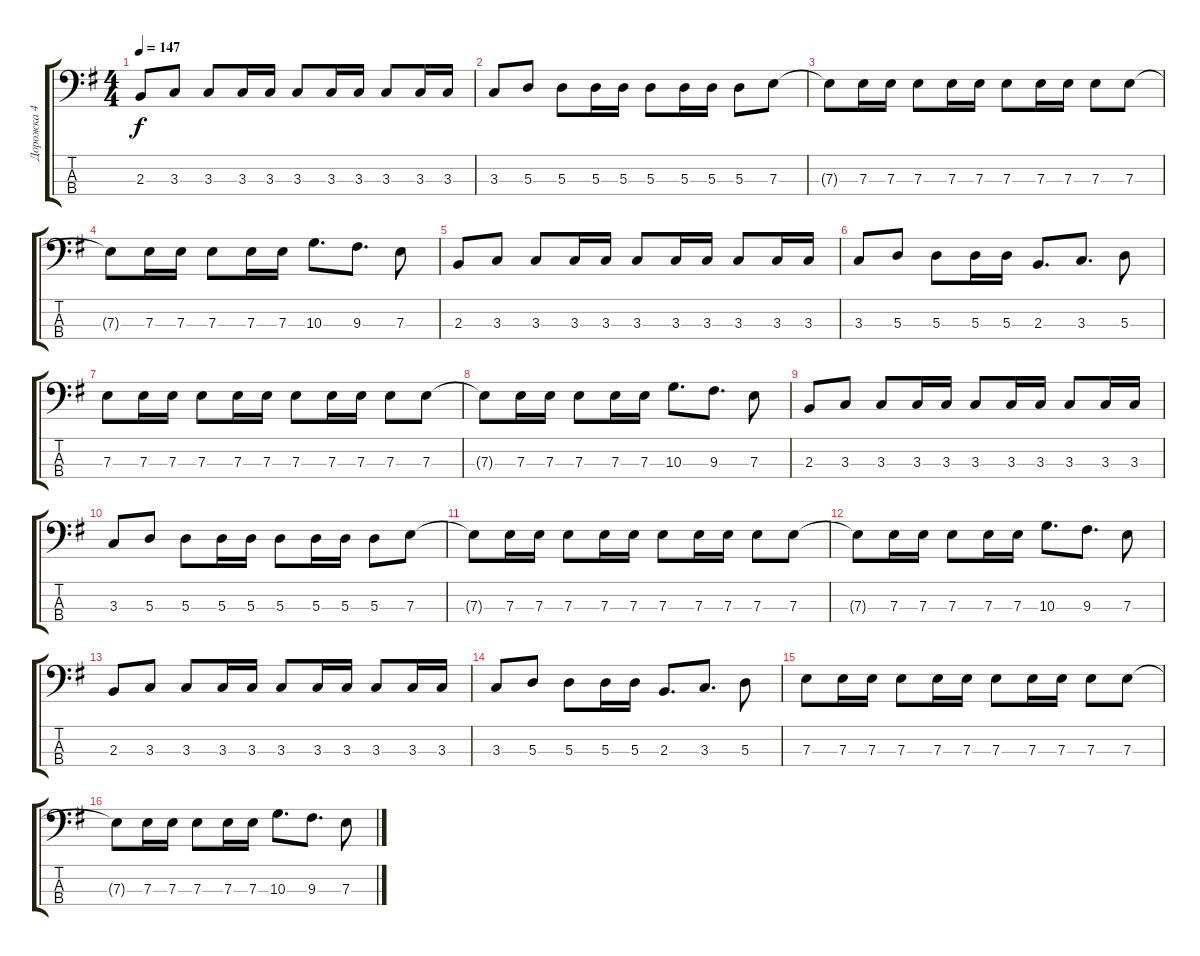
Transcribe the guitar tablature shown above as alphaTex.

\track ("Дорожка 4" "Дорожка 4") {instrument electricbassfinger}
\staff {score tabs}
\tuning (G2 D2 A1 E1) {hide}
\ts (4 4)
\tempo 147
\clef f4
\ks eminor
2.3.8{dy f} 3.3.8 3.3.8 3.3.16 3.3.16 3.3.8 3.3.16 3.3.16 3.3.8 3.3.16 3.3.16 |
3.3.8 5.3.8 5.3.8 5.3.16 5.3.16 5.3.8 5.3.16 5.3.16 5.3.8 7.3.8 |
7.3{t}.8 7.3.16 7.3.16 7.3.8 7.3.16 7.3.16 7.3.8 7.3.16 7.3.16 7.3.8 7.3.8 |
7.3{t}.8 7.3.16 7.3.16 7.3.8 7.3.16 7.3.16 10.3.8{d} 9.3.8{d} 7.3.8 |
2.3.8 3.3.8 3.3.8 3.3.16 3.3.16 3.3.8 3.3.16 3.3.16 3.3.8 3.3.16 3.3.16 |
3.3.8 5.3.8 5.3.8 5.3.16 5.3.16 2.3.8{d} 3.3.8{d} 5.3.8 |
7.3.8 7.3.16 7.3.16 7.3.8 7.3.16 7.3.16 7.3.8 7.3.16 7.3.16 7.3.8 7.3.8 |
7.3{t}.8 7.3.16 7.3.16 7.3.8 7.3.16 7.3.16 10.3.8{d} 9.3.8{d} 7.3.8 |
2.3.8 3.3.8 3.3.8 3.3.16 3.3.16 3.3.8 3.3.16 3.3.16 3.3.8 3.3.16 3.3.16 |
3.3.8 5.3.8 5.3.8 5.3.16 5.3.16 5.3.8 5.3.16 5.3.16 5.3.8 7.3.8 |
7.3{t}.8 7.3.16 7.3.16 7.3.8 7.3.16 7.3.16 7.3.8 7.3.16 7.3.16 7.3.8 7.3.8 |
7.3{t}.8 7.3.16 7.3.16 7.3.8 7.3.16 7.3.16 10.3.8{d} 9.3.8{d} 7.3.8 |
2.3.8 3.3.8 3.3.8 3.3.16 3.3.16 3.3.8 3.3.16 3.3.16 3.3.8 3.3.16 3.3.16 |
3.3.8 5.3.8 5.3.8 5.3.16 5.3.16 2.3.8{d} 3.3.8{d} 5.3.8 |
7.3.8 7.3.16 7.3.16 7.3.8 7.3.16 7.3.16 7.3.8 7.3.16 7.3.16 7.3.8 7.3.8 |
7.3{t}.8 7.3.16 7.3.16 7.3.8 7.3.16 7.3.16 10.3.8{d} 9.3.8{d} 7.3.8
